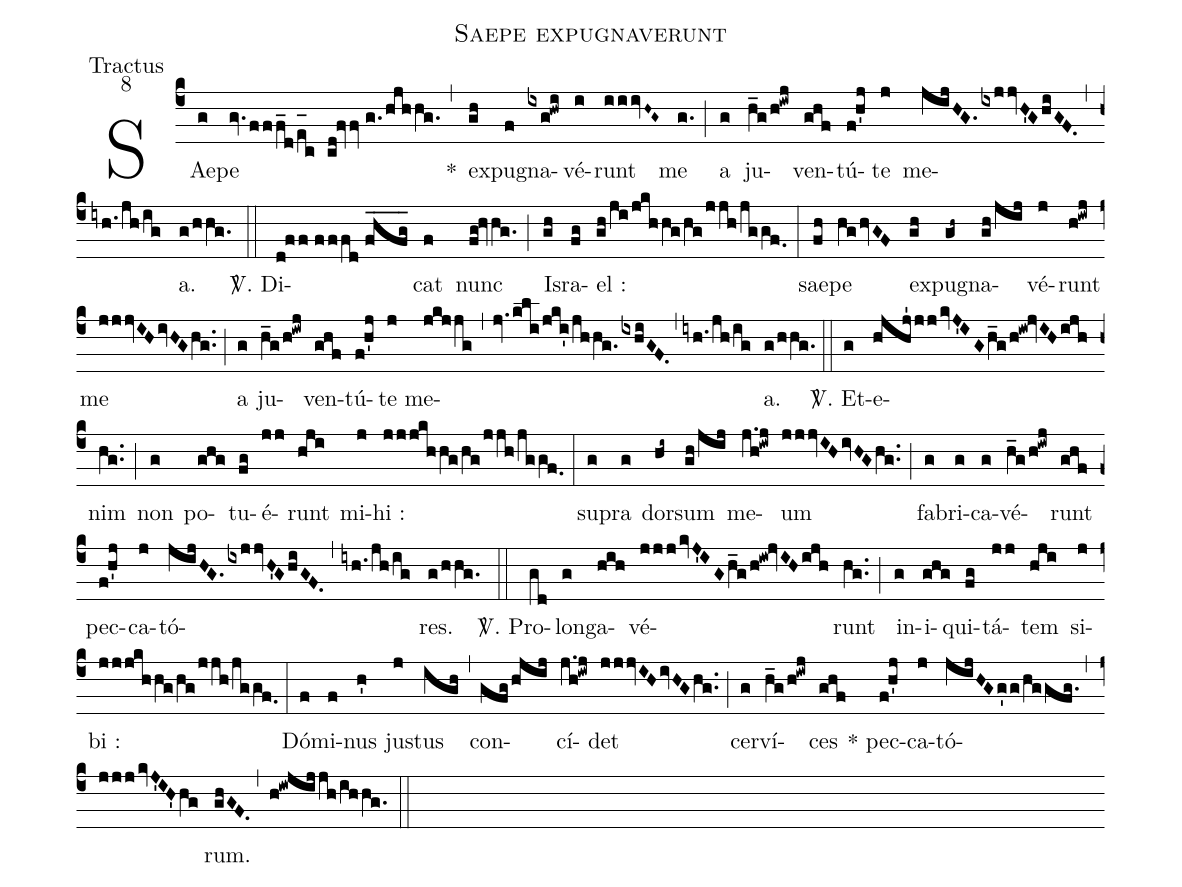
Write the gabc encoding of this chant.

name:Saepe expugnaverunt;
office-part:Tractus;
mode:8;
%%
(c4) SAe(g)pe(gv.fff_d/e_[oh:h]c cd!fvv//g./hjhhg.) <clear>*(,) ex(gh)pu(f)gna(ixg!hwi)vé(i)runt(iiivH~G~) me(g.) (;) a(g) ju(h_g/h!iwj)ven(ghf)tú(f!h'j)te(j) me(jijHG.ixjjvH'GhiGF.)(,)(iyh./jh/ig)a.(g/hhg.) (::)
<sp>V/</sp>. Di(d!ff//fffd//fhfg____)cat(f) nunc(fg!hvhg.) (;) Is(gh)ra(fg)el :(gh/ji/jkhhg/hg/jjh/jggf.0) (:) sae(fh)pe(hghvGF) ex(gh)pu(gh~)gna(gh/jij)vé(j)runt(h!iwj) me(jjjvIHivHGhg..) (;) a(g) ju(h_g/h!iwj)ven(ghf)tú(f!h'j)te(j) me(jkjjg)(,)(jv.kli/jki'/jhhg.ixhiGF.)(,)(iyh./jh/ig)a.(g/hhg.) (::)
<sp>V/</sp>. Et(g)e(hjhj'jjkvJ'IGh_g/h!iw!jvIHijh)nim(hg..) (;) non(g) po(ghg)tu(fg)é(jj)runt(hji) mi(j)hi :(jjjkhhg/hg/jjh/jggf.0) (:) su(g)pra(g) dor(hi~)sum(gh/jij) me(j.h!iwj)um(jjjvIHivHGhg..) (;) fa(g)bri(g)ca(g)vé(h_g/h!iwj)runt(ghf) pec(f!h'j)ca(j)tó(jijHG.ixjjvH'GhiGF.)(,)(iyh./jh/ig)res.(g/hhg.) (::)
<sp>V/</sp>. Pro(gd)lon(g)ga(hih)vé(jjjkvJ'IGh_g/h!iw!jvIHijh)runt(hg..) (;) in(g)i(ghg)qui(fg)tá(jj)tem(hji) si(j)bi :(jjjkhhg/hg/jjh/jggf.0) (:) Dó(f)mi(f)nus(h') ju(j)stus(igh) (,) con(gfg/hjij)cí(j.h!iwj)det(jjjvIHivHGhg..) (;) cer(g)ví(h_g/h!iwj)ces(ghf) ()* pec(f!h'j)ca(j)tó(jijHGg'g/hggfg.)(,)(jjjkvJ'IH'hg)rum.(ghGF.) (,) (h!iwjijjh/ihhg.) (::)
